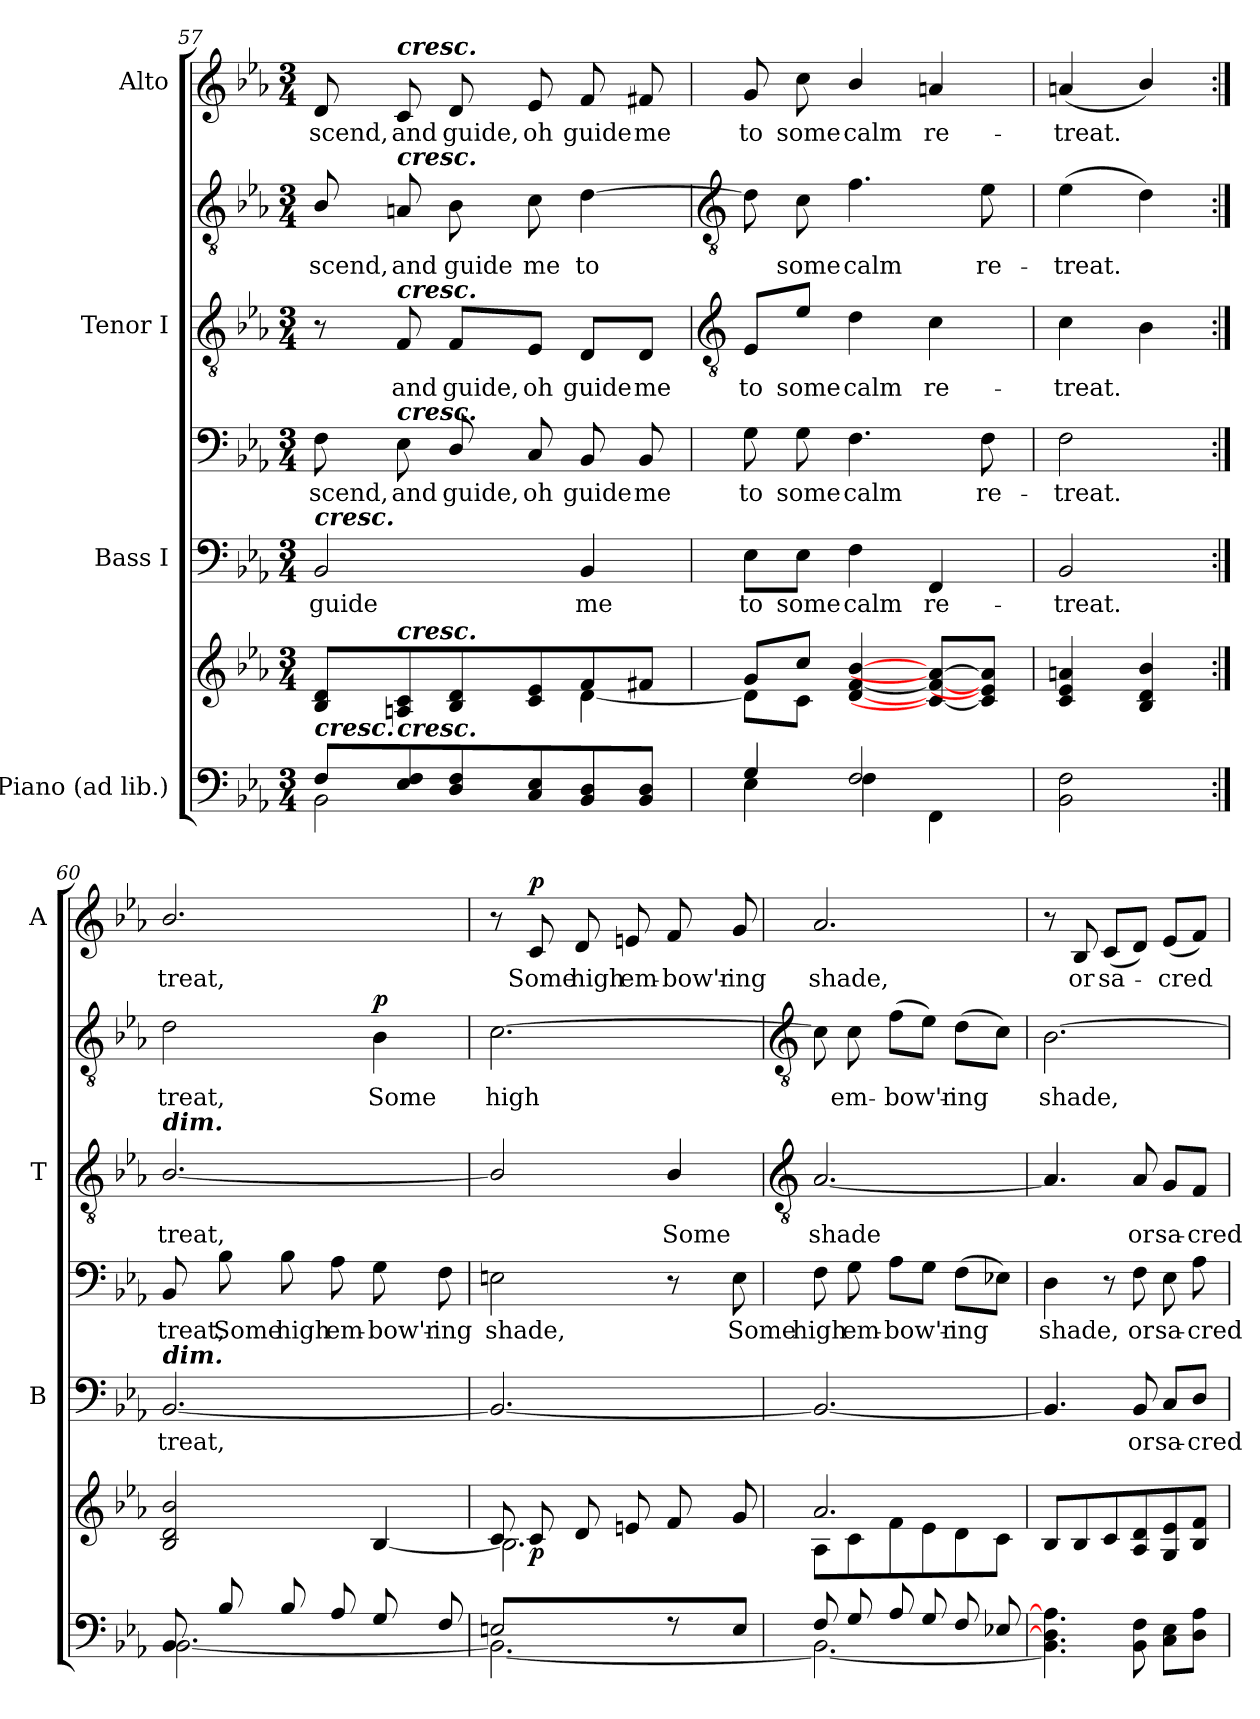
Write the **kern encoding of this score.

**kern	**kern	**dynam	**kern	**text	**kern	**text	**kern	**text	**kern	**text	**dynam	**kern	**text	**dynam
*part4	*part4	*part4	*part3	*part3	*part3	*part3	*part2	*part2	*part2	*part2	*part2	*part1	*part1	*part1
*staff7	*staff6	*staff6/7	*staff5	*staff5	*staff4	*staff4	*staff3	*staff3	*staff2	*staff2	*staff2/3	*staff1	*staff1	*staff1
*I"Piano (ad lib.)	*	*	*I"Bass I	*	*	*	*I"Tenor I	*	*	*	*	*I"Alto	*	*
*	*	*	*I'B	*	*	*	*I'T	*	*	*	*	*I'A	*	*
*clefF4	*clefG2	*	*clefF4	*	*clefF4	*	*clefGv2	*	*clefGv2	*	*	*clefG2	*	*
*k[b-e-a-]	*k[b-e-a-]	*	*k[b-e-a-]	*	*k[b-e-a-]	*	*k[b-e-a-]	*	*k[b-e-a-]	*	*	*k[b-e-a-]	*	*
*E-:	*E-:	*	*E-:	*	*E-:	*	*E-:	*	*E-:	*	*	*E-:	*	*
*M3/4	*M3/4	*	*M3/4	*	*M3/4	*	*M3/4	*	*M3/4	*	*	*M3/4	*	*
=57	=57	=57	=57	=57	=57	=57	=57	=57	=57	=57	=57	=57	=57	=57
*^	*^	*	*	*	*	*	*	*	*	*	*	*	*	*
!	!	!	!	!	!LO:TX:a:Bi:t=cresc.	!	!	!	!	!	!	!	!	!	!	!
!LO:TX:a:Bi:t=cresc.	!	!	!	!	!	!	!	!	!	!	!	!	!	!	!	!
!	!	!	!	!	!	!LO:LY:b	!	!LO:LY:b	!	!	!	!LO:LY:b	!	!	!LO:LY:b	!
8F/	2BB-\	8B-/ 8d/L	2ryy	.	2BB-	guide	8F	scend,	8r	.	8B-/	scend,	.	8d	scend,	.
!	!	!	!	!	!	!	!	!	!	!	!	!	!	!LO:TX:a:Bi:t=cresc.	!	!
!	!	!	!	!	!	!	!	!	!	!	!LO:TX:a:Bi:t=cresc.	!	!	!	!	!
!	!	!	!	!	!	!	!	!	!LO:TX:a:Bi:t=cresc.	!	!	!	!	!	!	!
!	!	!	!	!	!	!	!LO:TX:a:Bi:t=cresc.	!	!	!	!	!	!	!	!	!
!	!	!LO:TX:a:Bi:t=cresc.	!	!	!	!	!	!	!	!	!	!	!	!	!	!
!LO:TX:a:Bi:t=cresc.	!	!	!	!	!	!	!	!	!	!	!	!	!	!	!	!
!	!	!	!	!	!	!	!	!LO:LY:b	!	!LO:LY:b	!	!LO:LY:b	!	!	!LO:LY:b	!
8E-/ 8F/	.	8An/ 8c/	.	.	.	.	8E-	and	8F	and	8An	and	.	8c	and	.
!	!	!	!	!	!	!	!	!LO:LY:b	!	!LO:LY:b	!	!LO:LY:b	!	!	!LO:LY:b	!
8D/ 8F/	.	8B-/ 8d/	.	.	.	.	8D/	guide,	8F/L	guide,	8B-	guide	.	8d	guide,	.
!	!	!	!	!	!	!	!	!LO:LY:b	!	!LO:LY:b	!	!LO:LY:b	!	!	!LO:LY:b	!
8C/ 8E-/	.	8c/ 8e-/	.	.	.	.	8C	oh	8E-/J	oh	8c	me	.	8e-	oh	.
!	!	!	!	!	!	!LO:LY:b	!	!LO:LY:b	!	!LO:LY:b	!	!LO:LY:b	!	!	!LO:LY:b	!
8BB- 8D	4ryy	8f/	[4d\	.	4BB-	me	8BB-	guide	8D/L	guide	[4d	to	.	8f	guide	.
!	!	!	!	!	!	!	!	!LO:LY:b	!	!LO:LY:b	!	!	!	!	!LO:LY:b	!
8BB- 8DJ	.	8f#X/J	.	.	.	.	8BB-	me	8D/J	me	.	.	.	8f#X	me	.
!!LO:LB:g=z
=58	=58	=58	=58	=58	=58	=58	=58	=58	=58	=58	=58	=58	=58	=58	=58	=58
*	*	*	*	*	*	*	*	*	*clefGv2	*	*clefGv2	*	*	*	*	*
!	!	!	!	!	!	!LO:LY:b	!	!LO:LY:b	!	!LO:LY:b	!	!	!	!	!LO:LY:b	!
4G/	4E-\	8g/L	8d\L]	.	8E-\L	-to	8G	to	8E-/L	-to	8d]	.	.	8g	to	.
!	!	!	!	!	!	!LO:LY:b	!	!LO:LY:b	!	!LO:LY:b	!	!LO:LY:b	!	!	!LO:LY:b	!
.	.	8cc/J	8c\J	.	8E-\J	some	8G	some	8e-/J	some	8c	some	.	8cc	some	.
!	!	!	!	!	!	!LO:LY:b	!	!LO:LY:b	!	!LO:LY:b	!	!LO:LY:b	!	!	!LO:LY:b	!
2F/	4F\	[4d/ [4f/ [4b-/	2ryy	.	4F	calm	4.F	calm	4d	calm	4.f	calm	.	4b-/	calm	.
!	!	!	!	!	!	!LO:LY:b	!	!	!	!LO:LY:b	!	!	!	!	!LO:LY:b	!
.	4FF\	8c/_ 8f/_ 8a/_L	.	.	4FF	re-	.	.	4c	re-	.	.	.	4an	re-	.
!	!	!	!	!	!	!	!	!LO:LY:b	!	!	!	!LO:LY:b	!	!	!	!
.	.	8c/] 8e-/] 8a/]J	.	.	.	.	8F	re-	.	.	8e-	re-	.	.	.	.
=59	=59	=59	=59	=59	=59	=59	=59	=59	=59	=59	=59	=59	=59	=59	=59	=59
!	!	!	!	!	!	!LO:LY:b	!	!LO:LY:b	!	!LO:LY:b	!	!LO:LY:b	!	!	!LO:LY:b	!
2ryy	2BB-\ 2F\	4c/ 4e-/ 4an/	2ryy	.	2BB-	treat.	2F	-treat.	4c	treat.	(>4e-	-treat.	.	(<4an	-treat.	.
.	.	4B-/ 4d/ 4b-/	.	.	.	.	.	.	4B-	.	4d)	.	.	4b-/)	.	.
=60:|!	=60:|!	=60:|!	=60:|!	=60:|!	=60:|!	=60:|!	=60:|!	=60:|!	=60:|!	=60:|!	=60:|!	=60:|!	=60:|!	=60:|!	=60:|!	=60:|!
!	!	!	!	!	!	!	!	!	!LO:TX:a:Bi:t=dim.	!	!	!	!	!	!	!
!	!	!	!	!	!LO:TX:a:Bi:t=dim.	!	!	!	!	!	!	!	!	!	!	!
!	!	!	!	!	!	!LO:LY:b	!	!LO:LY:b	!	!LO:LY:b	!	!LO:LY:b	!	!	!LO:LY:b	!
8BB-/	[2.BB-\	2B-/ 2d/ 2b-/	2ryy	.	[2.BB-	treat,	8BB-	treat,	[2.B-/	treat,	2d	treat,	.	2.b-/	treat,	.
!	!	!	!	!	!	!	!	!LO:LY:b	!	!	!	!	!	!	!	!
8B-/	.	.	.	.	.	.	8B-	Some	.	.	.	.	.	.	.	.
!	!	!	!	!	!	!	!	!LO:LY:b	!	!	!	!	!	!	!	!
8B-/	.	.	.	.	.	.	8B-	high	.	.	.	.	.	.	.	.
!	!	!	!	!	!	!	!	!LO:LY:b	!	!	!	!	!	!	!	!
8A-/	.	.	.	.	.	.	8A-	em-	.	.	.	.	.	.	.	.
!	!	!	!	!	!	!	!	!LO:LY:b	!	!	!	!LO:LY:b	!LO:DY:b	!	!	!
8G/	.	4ryy	[4B-/	.	.	.	8G	-bow'r-	.	.	4B-	Some	p	.	.	.
!	!	!	!	!	!	!	!	!LO:LY:b	!	!	!	!	!	!	!	!
8F/	.	.	.	.	.	.	8F	-ing	.	.	.	.	.	.	.	.
=61	=61	=61	=61	=61	=61	=61	=61	=61	=61	=61	=61	=61	=61	=61	=61	=61
!	!	!	!	!	!	!	!	!LO:LY:b	!	!	!	!LO:LY:b	!	!	!	!
2En/	2.BB-\_	8c/	2.B-\]	.	2.BB-_	.	2En	shade,	2B-/]	.	[2.c	high	.	8r	.	.
!	!	!	!	!LO:DY:b	!	!	!	!	!	!	!	!	!	!	!LO:LY:b	!LO:DY:b
.	.	8c/	.	p	.	.	.	.	.	.	.	.	.	8c	Some	p
!	!	!	!	!	!	!	!	!	!	!	!	!	!	!	!LO:LY:b	!
.	.	8d/	.	.	.	.	.	.	.	.	.	.	.	8d	high	.
!	!	!	!	!	!	!	!	!	!	!	!	!	!	!	!LO:LY:b	!
.	.	8en/	.	.	.	.	.	.	.	.	.	.	.	8en	em-	.
!	!	!	!	!	!	!	!	!	!	!LO:LY:b	!	!	!	!	!LO:LY:b	!
8r	.	8f/	.	.	.	.	8r	.	4B-/	Some	.	.	.	8f	-bow'r-	.
!	!	!	!	!	!	!	!	!LO:LY:b	!	!	!	!	!	!	!LO:LY:b	!
8E/J	.	8g/	.	.	.	.	8E	Some	.	.	.	.	.	8g	-ing	.
!!LO:LB:g=z
=62	=62	=62	=62	=62	=62	=62	=62	=62	=62	=62	=62	=62	=62	=62	=62	=62
*	*	*	*	*	*	*	*	*	*clefGv2	*	*clefGv2	*	*	*	*	*
!	!	!	!	!	!	!	!	!LO:LY:b	!	!LO:LY:b	!	!	!	!	!LO:LY:b	!
8F/	2.BB-\_	2.a-/	8A-\	.	2.BB-_	.	8F	high	[2.A-	shade	8c]	.	.	2.a-	shade,	.
!	!	!	!	!	!	!	!	!LO:LY:b	!	!	!	!LO:LY:b	!	!	!	!
8G/	.	.	8c\	.	.	.	8G	em-	.	.	8c	em-	.	.	.	.
!	!	!	!	!	!	!	!	!LO:LY:b	!	!	!	!LO:LY:b	!	!	!	!
8A-/	.	.	8f\	.	.	.	8A-L	-bow'r-	.	.	(>8fL	-bow'r-	.	.	.	.
8G/	.	.	8e-\	.	.	.	8GJ	.	.	.	8e-J)	.	.	.	.	.
!	!	!	!	!	!	!	!	!LO:LY:b	!	!	!	!LO:LY:b	!	!	!	!
8F/	.	.	8d\	.	.	.	(>8FL	ing	.	.	(>8dL	ing	.	.	.	.
8E-X/	.	.	8c\J	.	.	.	8E-XJ)	.	.	.	8cJ)	.	.	.	.	.
=63	=63	=63	=63	=63	=63	=63	=63	=63	=63	=63	=63	=63	=63	=63	=63	=63
!	!	!	!	!	!	!	!	!LO:LY:b	!	!	!	!LO:LY:b	!	!	!	!
2.ryy	4.BB-\] 4.D\] 4.A-\]	8B-/	2ryy	.	4.BB-]	.	4D	shade,	4.A-]	.	[2.B-	shade,	.	8r	.	.
!	!	!	!	!	!	!	!	!	!	!	!	!	!	!	!LO:LY:b	!
.	.	8B-/	.	.	.	.	.	.	.	.	.	.	.	8B-	or	.
!	!	!	!	!	!	!	!	!	!	!	!	!	!	!	!LO:LY:b	!
.	.	8c/	.	.	.	.	8r	.	.	.	.	.	.	(<8cL	sa-	.
!	!	!	!	!	!	!LO:LY:b	!	!LO:LY:b	!	!LO:LY:b	!	!	!	!	!	!
.	8BB-\ 8F\	8A-/ 8d/	.	.	8BB-	or	8F	or	8A-	or	.	.	.	8dJ)	.	.
!	!	!	!	!	!	!LO:LY:b	!	!LO:LY:b	!	!LO:LY:b	!	!	!	!	!LO:LY:b	!
.	8C\ 8E-\L	8G/ 8e-/	8ryy	.	8C/L	sa-	8E-	sa-	8G/L	sa-	.	.	.	(<8e-L	cred	.
!	!	!	!	!	!	!LO:LY:b	!	!LO:LY:b	!	!LO:LY:b	!	!	!	!	!	!
.	8D\ 8A-\J	8B-/ 8f/J	8ryy	.	8D/J	-cred	8A-	-cred	8F/J	-cred	.	.	.	8fJ)	.	.
*v	*v	*	*	*	*	*	*	*	*	*	*	*	*	*	*	*
*	*v	*v	*	*	*	*	*	*	*	*	*	*	*	*	*
=	=	=	=	=	=	=	=	=	=	=	=	=	=	=
*-	*-	*-	*-	*-	*-	*-	*-	*-	*-	*-	*-	*-	*-	*-
